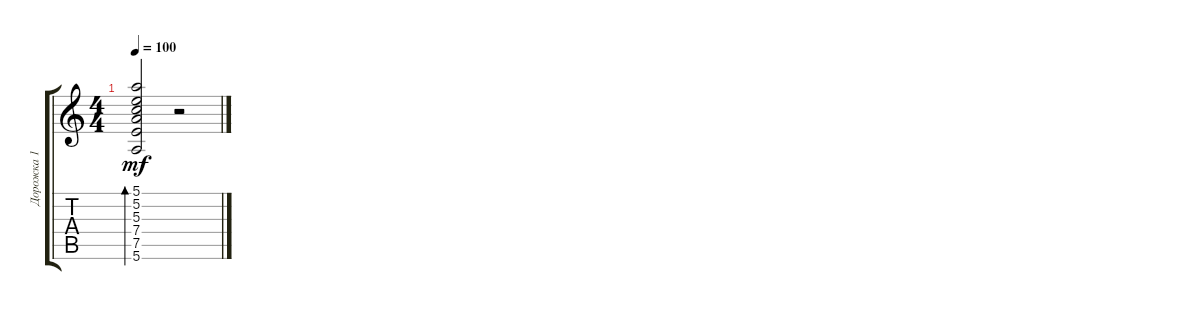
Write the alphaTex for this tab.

\track ("Дорожка 1" "Дорожка 1") {instrument acousticguitarnylon}
\staff {score tabs}
\tuning (E4 B3 G3 D3 A2 E2) {hide}
\ts (4 4)
\tempo 100
\clef g2
\ks aminor
(5.1 5.2 5.3 7.4 7.5 5.6).2{bd 120 dy mf} r.2
